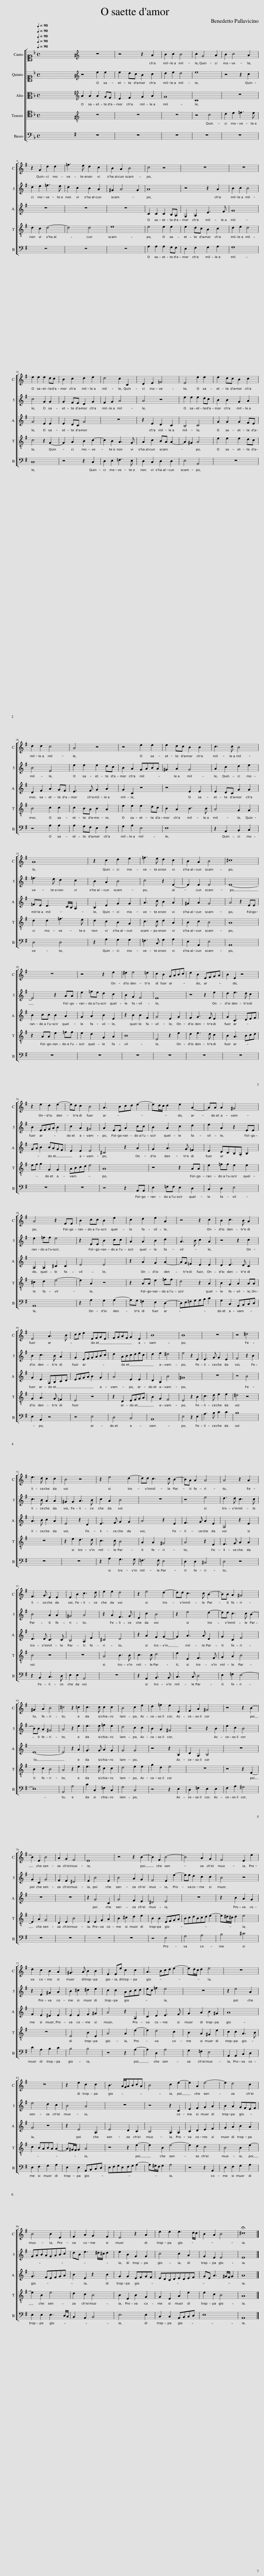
X:1
%%score [ 1 2 3 4 5 ]
L:1/8
Q:1/4=90
M:4/4
I:linebreak $
K:F
V:1 alto1
V:2 alto1
V:3 alto
V:4 tenor
V:5 bass
V:1
 x8 | x8 |[K:G][K:treble] z8 | z4 z2 A2 | B2 c2 B4 | %5
 c2 G4 A2 | B2 c4 A2 |$ z2 G2 d2 d2 | =f3 e d2 c2 | B2 A2 B4 | %10
 c4 z4 | z8 | z8 |$ e2 e2 e2 dc | B2 c2 d2 e2 | %15
 d4 c2 C2 | D2 E2 =F4 | E4 e2 e2 | e2 dc B2 c2 |$ d2 d2 c4 | %20
 A4 z4 | z4 e2 e2 | e2 dc B2 B2 | c3 c B4 |$ A8 | %25
 z2 c2 d2 e2 | =f3 e d2 c2 | B2 A2 B4 | ^c8 |$ z8 | %30
 z4 z2 e2 | ^d2 e4 =d2 | c2 B2 GABc | d2 B2 EFGA | B2 E2 z4 |$ %35
 z2 e2 d2 e2- | ed c2 B4 | A3 Bcd e2- | ed/c/ d2 e2 A2- | AA A2 ^G4 |$ %40
 A4 z2 EE | B2 cc B2 e2 | c2 d2 e2 A2 | z4 z2 c2 | B2 c3 B A2 |$ %45
 E4 A3 B | cd e2 EFGE | FGAF G2 E2 | B8 | B8 | %50
 z8 | z4 ^d4 |$ e3 d c2 c2 | B4 z4 | z2 e4 d2- | %55
 dd c3 c B2- | BA A2 A4 | A4 z2 A2 |$ F3 G E2 E2 | E2 B2 c3 d | %60
 e2 e2 d4 | z2 e4 d2- | dd c3 c B2- | BB A2 ^G4 |$ ^G2 A2 B4 | %65
 ^c4 z2 =c2 | c3 c c2 c2 | B4 c2 e2 | d2 =f2 e2 E2 | F2 A2 ^G4 | %70
 z4 z2 B2- |$ B2 E2 B4 | A2 G2 F4 | E8 | z4 z2 B2- | %75
 B2 F2 B4- | B4 A2 G2 | F4 E2 e2 |$ d2 c2 B2 A2 | ^G3 A B2 B2 | %80
 E2 Ee c2 c2 | A3 Bcd e2- | ed/c/ d2 e4 | z8 |$ z8 | %85
 z2 e2 c2 c2 | B3 A/G/ABcA | B4 c2 e2- | e2 A2 e4- | e2 d4 c2 |$ %90
 B4 B2 E2 | F2 A2 G2 F2 | E4 z2 A2 | e2 e2 e3 d/c/ | B2 A2 B4 | %95
 !fermata!^c8 |] %96
V:2
 x8 | x8 |[K:G][K:treble] z4 e2 e2 | e2 dc B2 c2 | d2 e2 d4 | %5
 e8 | z4 z2 c2 |$ d2 e2 =f3 e | d2 c2 B2 A2 | ^G2 A4 G2 | %10
 A8 | z4 z2 A2 | B2 c2 B4 |$ c4 G2 G2 | G2 FE D2 G2 | %15
 F2 G2 A4 | A4 z4 | e2 e2 e2 dc | B2 B2 G2 A2 |$ B4 E4 | %20
 e2 e2 e2 dc | B2 A2 GABA | ^G2 A2 G4 | A2 c2 d2 e2 |$ =f3 e d2 c2 | %25
 B2 A2 B4 | c4 z2 E2- | E2 E2 E4 | E8- |$ E4 z2 AA | %30
 e2 =fe d2 c2 | B2 G2 F4 | E8 | z4 z2 e2 | d2 e3 d c2 |$ %35
 B2 EFGA B2 | c2 A2 ^G4 | A2 EE A2 cc | B2 A2 c2 d2 | e2 A2 z2 EE |$ %40
 e2 =ff e4 | z2 EE B2 cc | A2 A2 B2 d2 | A3 B c2 A2 | z4 z2 c2 |$ %45
 B2 c3 B A2 | G2 EFGABc | d2 ABcdec | d2 e2 ^d4 | e4 z2 E2 | %50
 E3 G G2 E2 | F4 z2 B2 |$ c3 B A2 A2 | ^G2 G2 A3 B | c2 A2 B4 | %55
 z8 | z4 e4 | d3 d c3 c |$ B4 A2 A2 | ^G4 A4 | %60
 z2 A2 F3 G | E2 c2 B4 | z2 e4 d2- | dd c3 c B2- |$ BB A2 ^G4 | %65
 A4 z2 e2 | e3 e =f2 e2 | d4 c2 c2 | B2 A2 ^G4 | z4 z2 B2 | %70
 e2 c2 B4 |$ G2 C2 G4 | F2 E2 ^D4 | E2 B4 E2 | B4 A2 G2 | %75
 F4 E2 e2- | ee d2 c2 c2 | B4 z4 |$ z2 E2 ^G2 A2 | B2 ^c2 ^d2 e2 | %80
 c2 c2 ABcd | ec =f2 e4 | z8 | z2 e4 A2 |$ e4 d2 c2 | %85
 B4 A4 | z8 | z4 z2 C2 | E2 F2 G2 A2 | B2 A2 GFEF |$ %90
 GABAGABc | dB e3 ^d/^c/ d2 | e2 B2 G2 G2 | c4 c2 A2 | G2 E2 E4 | %95
 E8 |] %96
V:3
 x8 | x8 |[K:G][K:treble] A2 A2 A2 GF | E2 F2 G2 A2 | G8 | %5
 C8 | z8 |$ z8 | z8 | z8 | %10
 C2 C2 C2 B,A, | G,2 A,2 E3 F | G8 |$ G4 E2 E2 | E2 DC G4 | %15
 z8 | z2 E2 D2 C2 | B,4 C4 | G2 G2 G2 FE |$ D2 F2 A2 GF | %20
 E3 F G2 A2 | G2 C2 z4 | z4 E2 E2 | E2 DC G2 G2 |$ =FE D3 C/B,/ A,2 | %25
 B,2 E2 G2 G2 | A3 c B2 A2 | ^G2 A2 G4 | A4 z2 EE |$ B2 cc B2 A2 | %30
 G2 A2 B2 E2 | z2 B2 B2 F2 | G4 E2 G2 | F2 G3 F E2 | G2 C3 DEF |$ %35
 GA B2 BAGF | E2 E2 E4 | ^C4 z2 A2 | G2 A3 G =F2 | E2 DCB,A, B,2 |$ %40
 A,2 A,2 ^C2 C2 | E4 E4 | z2 A2 G2 A2- | AG =F2 E2 E2 | D2 E3 D C2 |$ %45
 G2 E2 A,B,CD | EFGA B2 G2 | A4 E2 E2 | D2 B,2 B4 | ^G8 | %50
 z8 | z4 B4 |$ A3 B c2 A2 | E4 z2 D2 | E3 F G2 G2 | %55
 A4 z2 E2 | F3 G A2 E2 | A,4 z2 E2 |$ D3 D C3 C | B,4 A,2 E2 | %60
 ^C4 D4 | z2 A2 F2 G2- | G2 A3 A D2 | G2 C2 E4 |$ E8- | %65
 E4 z2 A2 | G3 G A2 G2 | G4 G4 | z4 z2 B,2 | D2 A,2 B,4 | %70
 z8 |$ z8 | z8 | z2 G4 C2 | G4 F2 E2 | %75
 ^D4 E4 | z8 | z2 B2 A2 G2 |$ F2 E2 ^D2 E2 | E2 E2 F2 ^G2 | %80
 A4 z2 A,2 | C2 D2 E3 F | G2 A2 B2 ^G2 | A8 |$ G4 z4 | %85
 z2 E4 A,2 | E4 D2 C2 | B,4 A,2 A,2 | C2 D2 E2 F2 | G2 A2 B2 A2 |$ %90
 G3 FEFGA | B2 E2 z2 B2 | G2 G2 EFGF | EDCDEDEF | GE A3 ^G/F/ G2 | %95
 A8 |] %96
V:4
 x8 | x8 |[K:G][K:treble-8] z8 | z8 | z8 | %5
 z4 c4 | d2 e2 =f3 e |$ d2 c2 d4- | d4 d4 | e8 | %10
 e4 e2 e2 | e2 dc B2 c2 | d2 e2 d4 |$ c4 z2 G2- | G2 A2 B2 c2- | %15
 c2 B2 A3 G | A2 c2 BA A2- | A2 ^G2 A4 | e2 e2 e2 dc |$ B4 c2 c2 | %20
 c2 BA B2 A2 | e2 e2 e2 dc | B2 A2 B3 B | A4 G2 G2 |$ d2 d2 =f3 e | %25
 d2 c2 B2 G2 | c3 c d2 A2 | B2 c2 B4 | A8 |$ z2 AA e2 =ff | %30
 e2 d2 G2 A2 | B8 | E4 z2 e2 | d2 e3 d c2 | B2 A3 Bcd |$ %35
 ef g2 G2 G2 | ABcd e4 | A8 | z4 z2 AA | e2 =ff e2 e2 |$ %40
 ^c2 d2 e4- | e2 A2 z4 | z2 AA e2 =ff | d4 z2 A2 | B2 G2 A2 AA |$ %45
 G2 A3 G =F2 | E4 z4 | z2 D2 EFGA | B2 G2 F4 | E4 z2 B2 | %50
 c3 d e2 e2 | ^d4 z4 |$ z8 | z2 e2 d3 d | c3 c B4 | %55
 A2 A2 ^G4 | A4 z2 E2 | F3 G A2 A2 |$ B4 z4 | z8 | %60
 A4 B3 B | c3 c d4 | e2 E2 F3 F | G2 A2 B4 |$ B2 c2 B4 | %65
 A4 z2 e2 | e3 e c2 c2 | d4 e2 e2 | g2 d2 e4 | z8 | %70
 z4 z2 E2- |$ E2 A2 G4 | D2 E2 B4 | E2 E2 G2 A2 | B2 ^c2 d2 e2 | %75
 B2 B2 EFGA | BcdBcd e2- | e^d/^c/ d2 e4 |$ z8 | E4 B2 E2 | %80
 A4 A2 e2- | e2 d4 c2 | B2 A2 ^G2 e2 | c2 c2 A3 B |$ c2 BABA A2- | %85
 A^G/F/ G2 A4 | z4 z2 e2- | e2 B2 e4- | e2 d2 c4 | B4 B2 e2- |$ %90
 e2 B2 e4 | d2 c2 B4 | B2 E2 B2 G2 | G2 E2 A2 e2 | e2 c2 B4 | %95
 A8 |] %96
V:5
 x8 | x8 |[K:G] z8 | z8 | z8 | %5
 z8 | z8 |$ z8 | z8 | z8 | %10
 A,2 A,2 A,2 G,F, | E,2 F,2 G,2 A,2 | G,8 |$ C,8 | z4 z2 C,2 | %15
 D,2 E,2 =F,3 E, | D,2 C,2 D,2 D,2 | E,4 A,,4 | z8 |$ z4 A,2 A,2 | %20
 A,2 G,F, E,2 F,2 | G,2 A,2 E,4 | E,8 | z2 A,,2 B,,2 C,2 |$ D,4 D,4 | %25
 z2 A,2 G,2 G,2 | =F,3 C, G,2 A,2 | E,2 A,,2 E,4 | A,,8 |$ z8 | %30
 z8 | z8 | z8 | z8 | z8 |$ %35
 z8 | z8 | z4 z2 A,,A,, | E,2 =F,F, E,2 D,2 | C,2 D,2 E,4 |$ %40
 A,,8 | z2 A,2 G,2 A,2- | A,G, =F,2 E,2 D,2- | D,E,=F,G,A,B, C2 | G,2 C,2 A,,B,,C,D, |$ %45
 E,2 A,,2 z4 | z4 E,4 | D,4 C,4 | B,,8 | E,4 z2 E,2 | %50
 A,3 B, C2 C2 | B,8 |$ z8 | z8 | z2 A,2 G,3 G, | %55
 =F,3 F, E,4 | D,2 D,2 ^C,4 | D,4 z4 |$ z2 B,,2 C,3 D, | E,2 E,2 A,,4 | %60
 z8 | z2 A,,2 B,,3 B,, | C,3 C, D,4 | E,2 =F,2 E,4- |$ E,8 | %65
 A,,4 A,4 | C2 C,2 =F,2 C,2 | G,4 C,4 | z4 z2 E,2 | D,2 =F,2 E,2 E,2 | %70
 F,2 A,2 ^G,4 |$ z8 | z8 | z8 | z8 | %75
 z4 E,4 | G,4 A,4 | B,4 ^C4 |$ D2 A,2 B,2 C2 | B,4 B,4 | %80
 z4 z2 A,2- | A,2 D,2 A,4 | G,2 =F,2 E,4 | A,,2 A,,2 C,2 D,2 |$ E,2 F,2 G,2 A,2 | %85
 E,2 E,2 A,,B,,C,D, | E,F,G,E,F,G, A,2- | A,^G,/F,/ G,2 A,4 | z4 z2 A,,2 | E,2 F,2 G,2 A,2 |$ %90
 E,2 E,2 E,3 D,/C,/ | B,,2 A,,2 B,,4 | E,6 E,2 | C,2 C,2 A,,B,,C,D, | E,8 | %95
 A,,8 |] %96
